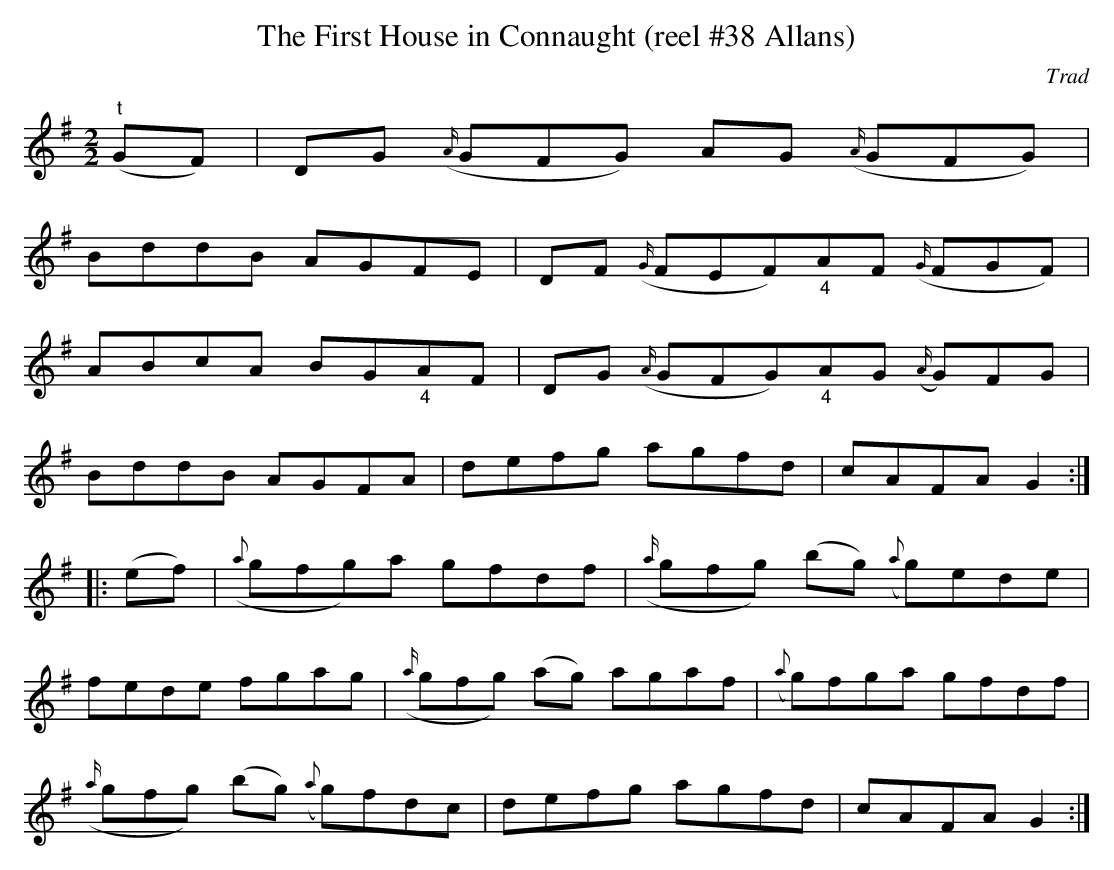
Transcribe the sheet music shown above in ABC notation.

X:1
T:The First House in Connaught (reel #38 Allans)
C:Trad
M:2/2
L:1/8
K:G
"^t"(GF)|DG ({A (3}GFG) AG ({A"^4" (3}GFG)|
BddB AGFE|DF ({G (3}FEF)"_4"AF ({G (3}FGF)|
ABcA BG"_4"AF|DG ({A (3}GFG)"_4"AG ({A (3}G)FG|
BddB AGFA|defg agfd|cAFA G2:|
|:(ef)|({a}gfg)a gfdf|({a (3}gfg) (bg) ({a}g)ede|
fede fgag|({a (3}gfg) (ag) agaf|({a}g)fga gfdf|
({a (3}gfg) (bg) ({a}g)fdc|defg agfd|cAFA G2:|
